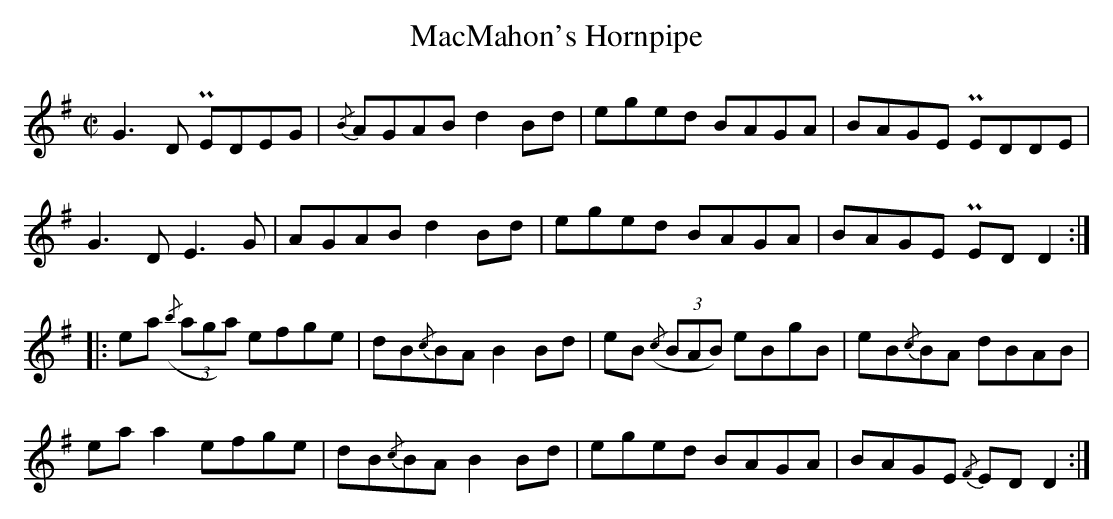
X:1
U: ~ = !turn!
T:MacMahon's Hornpipe
M:C|
L:1/8
K:G
G3 D PEDEG | {/B}AGAB d2 Bd | eged BAGA | BAGE PEDDE |
G3 D E3 G | AGAB d2 Bd | eged BAGA | BAGE PED D2 ::
ea ((3{/b}aga) efge | dB{/c}BA B2 Bd | eB ((3{/c}BAB) eBgB | eB{/c}BA dBAB |
ea a2 efge | dB{/c}BA B2 Bd | eged BAGA | BAGE {/F}ED D2 :|]
